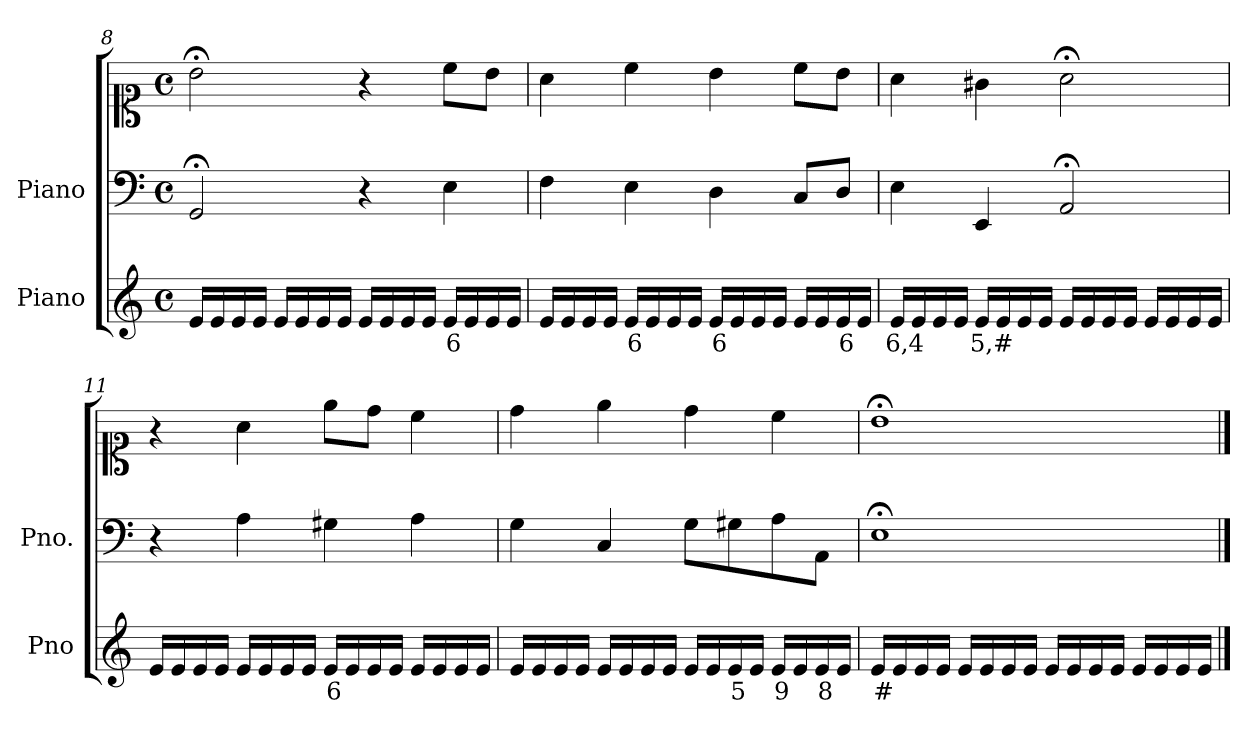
**kern	**text	**kern	**kern
*part2	*part2	*part1	*part1
*staff3	*staff3	*staff2	*staff1
*I"Piano	*	*I"Piano	*
*I'Pno	*	*I'Pno.	*
*clefG2	*	*clefF4	*clefC1
*k[]	*	*k[]	*k[]
*M4/4	*	*M4/4	*M4/4
*met(c)	*	*met(c)	*met(c)
=8	=8	=8	=8
16e/LL	.	2GG;</	2b;<\
16e/	.	.	.
16e/	.	.	.
16e/JJ	.	.	.
16e/LL	.	.	.
16e/	.	.	.
16e/	.	.	.
16e/JJ	.	.	.
16e/LL	.	4r	4r
16e/	.	.	.
16e/	.	.	.
16e/JJ	.	.	.
!	!LO:LY:b	!	!
16e/LL	6	4E\	8cc\L
16e/	.	.	.
16e/	.	.	8b\J
16e/JJ	.	.	.
=9	=9	=9	=9
16e/LL	.	4F\	4a\
16e/	.	.	.
16e/	.	.	.
16e/JJ	.	.	.
!	!LO:LY:b	!	!
16e/LL	6	4E\	4cc\
16e/	.	.	.
16e/	.	.	.
16e/JJ	.	.	.
!	!LO:LY:b	!	!
16e/LL	6	4D\	4b\
16e/	.	.	.
16e/	.	.	.
16e/JJ	.	.	.
16e/LL	.	8C/L	8cc\L
16e/	.	.	.
!	!LO:LY:b	!	!
16e/	6	8D/J	8b\J
16e/JJ	.	.	.
=10	=10	=10	=10
!	!LO:LY:b	!	!
16e/LL	6,4	4E\	4a\
16e/	.	.	.
16e/	.	.	.
16e/JJ	.	.	.
!	!LO:LY:b	!	!
16e/LL	5,#	4EE/	4g#X\
16e/	.	.	.
16e/	.	.	.
16e/JJ	.	.	.
16e/LL	.	2AA;</	2a;<\
16e/	.	.	.
16e/	.	.	.
16e/JJ	.	.	.
16e/LL	.	.	.
16e/	.	.	.
16e/	.	.	.
16e/JJ	.	.	.
=11	=11	=11	=11
16e/LL	.	4r	4r
16e/	.	.	.
16e/	.	.	.
16e/JJ	.	.	.
16e/LL	.	4A\	4a\
16e/	.	.	.
16e/	.	.	.
16e/JJ	.	.	.
!	!LO:LY:b	!	!
16e/LL	6	4G#X\	8ee\L
16e/	.	.	.
16e/	.	.	8dd\J
16e/JJ	.	.	.
16e/LL	.	4A\	4cc\
16e/	.	.	.
16e/	.	.	.
16e/JJ	.	.	.
=12	=12	=12	=12
16e/LL	.	4G\	4dd\
16e/	.	.	.
16e/	.	.	.
16e/JJ	.	.	.
16e/LL	.	4C/	4ee\
16e/	.	.	.
16e/	.	.	.
16e/JJ	.	.	.
16e/LL	.	8G\L	4dd\
16e/	.	.	.
!	!LO:LY:b	!	!
16e/	5	8G#X\	.
16e/JJ	.	.	.
!	!LO:LY:b	!	!
16e/LL	9	8A\	4cc\
16e/	.	.	.
!	!LO:LY:b	!	!
16e/	8	8AA\J	.
16e/JJ	.	.	.
=13	=13	=13	=13
!	!LO:LY:b	!	!
16e/LL	#	1E;<	1b;<
16e/	.	.	.
16e/	.	.	.
16e/JJ	.	.	.
16e/LL	.	.	.
16e/	.	.	.
16e/	.	.	.
16e/JJ	.	.	.
16e/LL	.	.	.
16e/	.	.	.
16e/	.	.	.
16e/JJ	.	.	.
16e/LL	.	.	.
16e/	.	.	.
16e/	.	.	.
16e/JJ	.	.	.
==	==	==	==
*-	*-	*-	*-
